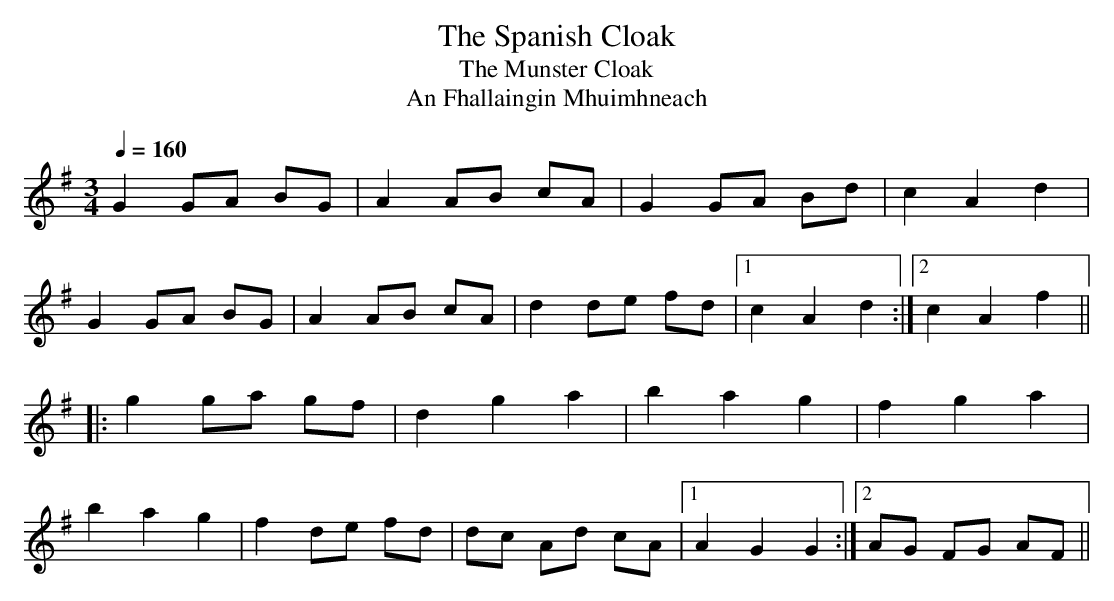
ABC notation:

X:1
T:Spanish Cloak, The
T:Munster Cloak, The
T:An Fhallaingin Mhuimhneach
M:3/4
L:1/8
Q:1/4=160
K:G
G2 GA BG | A2 AB cA | G2 GA Bd | c2 A2 d2 |
G2 GA BG | A2 AB cA | d2 de fd |1 c2 A2 d2 :|2 c2 A2 f2 ||
|: g2 ga gf | d2 g2 a2 | b2 a2 g2 | f2 g2 a2 |
b2 a2 g2 | f2 de fd | dc Ad cA |1 A2 G2 G2 :|2 AG FG AF ||
